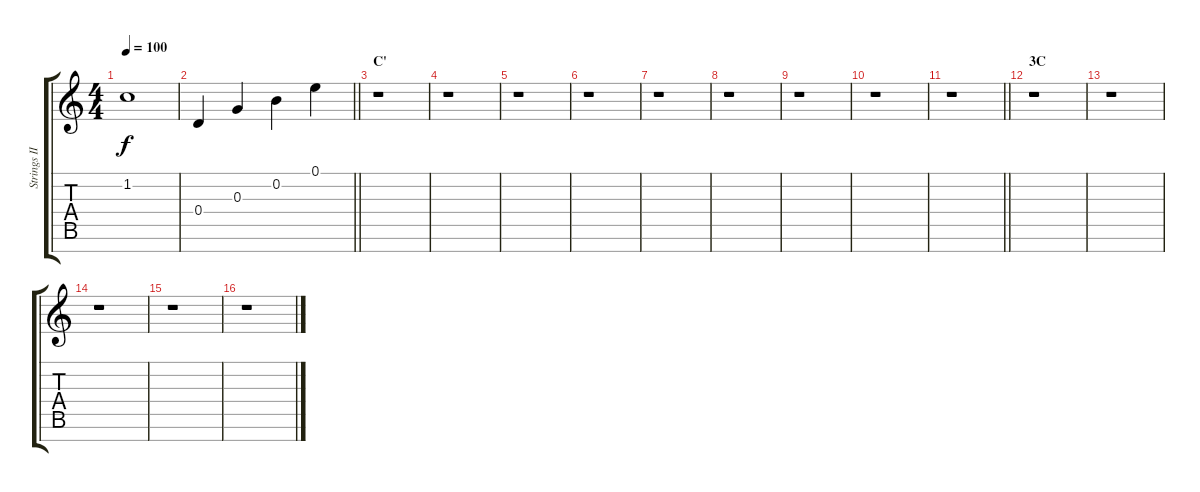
\track ("Strings III" "Strings II") {instrument stringensemble1}
\staff {score tabs}
\tuning (E5 B4 G4 D4 A3 E3 B2) {hide}
\ts (4 4)
\tempo 100
\clef g2
\ks c
1.2.1{dy f} |
\barLineRight lightlight
0.4.4 0.3.4 0.2.4 0.1.4 |
\section ("" "C'")
r.1 |
r.1 |
r.1 |
r.1 |
r.1 |
r.1 |
r.1 |
r.1 |
\barLineRight lightlight
r.1 |
\section ("" "3C")
r.1 |
r.1 |
r.1 |
r.1 |
r.1
